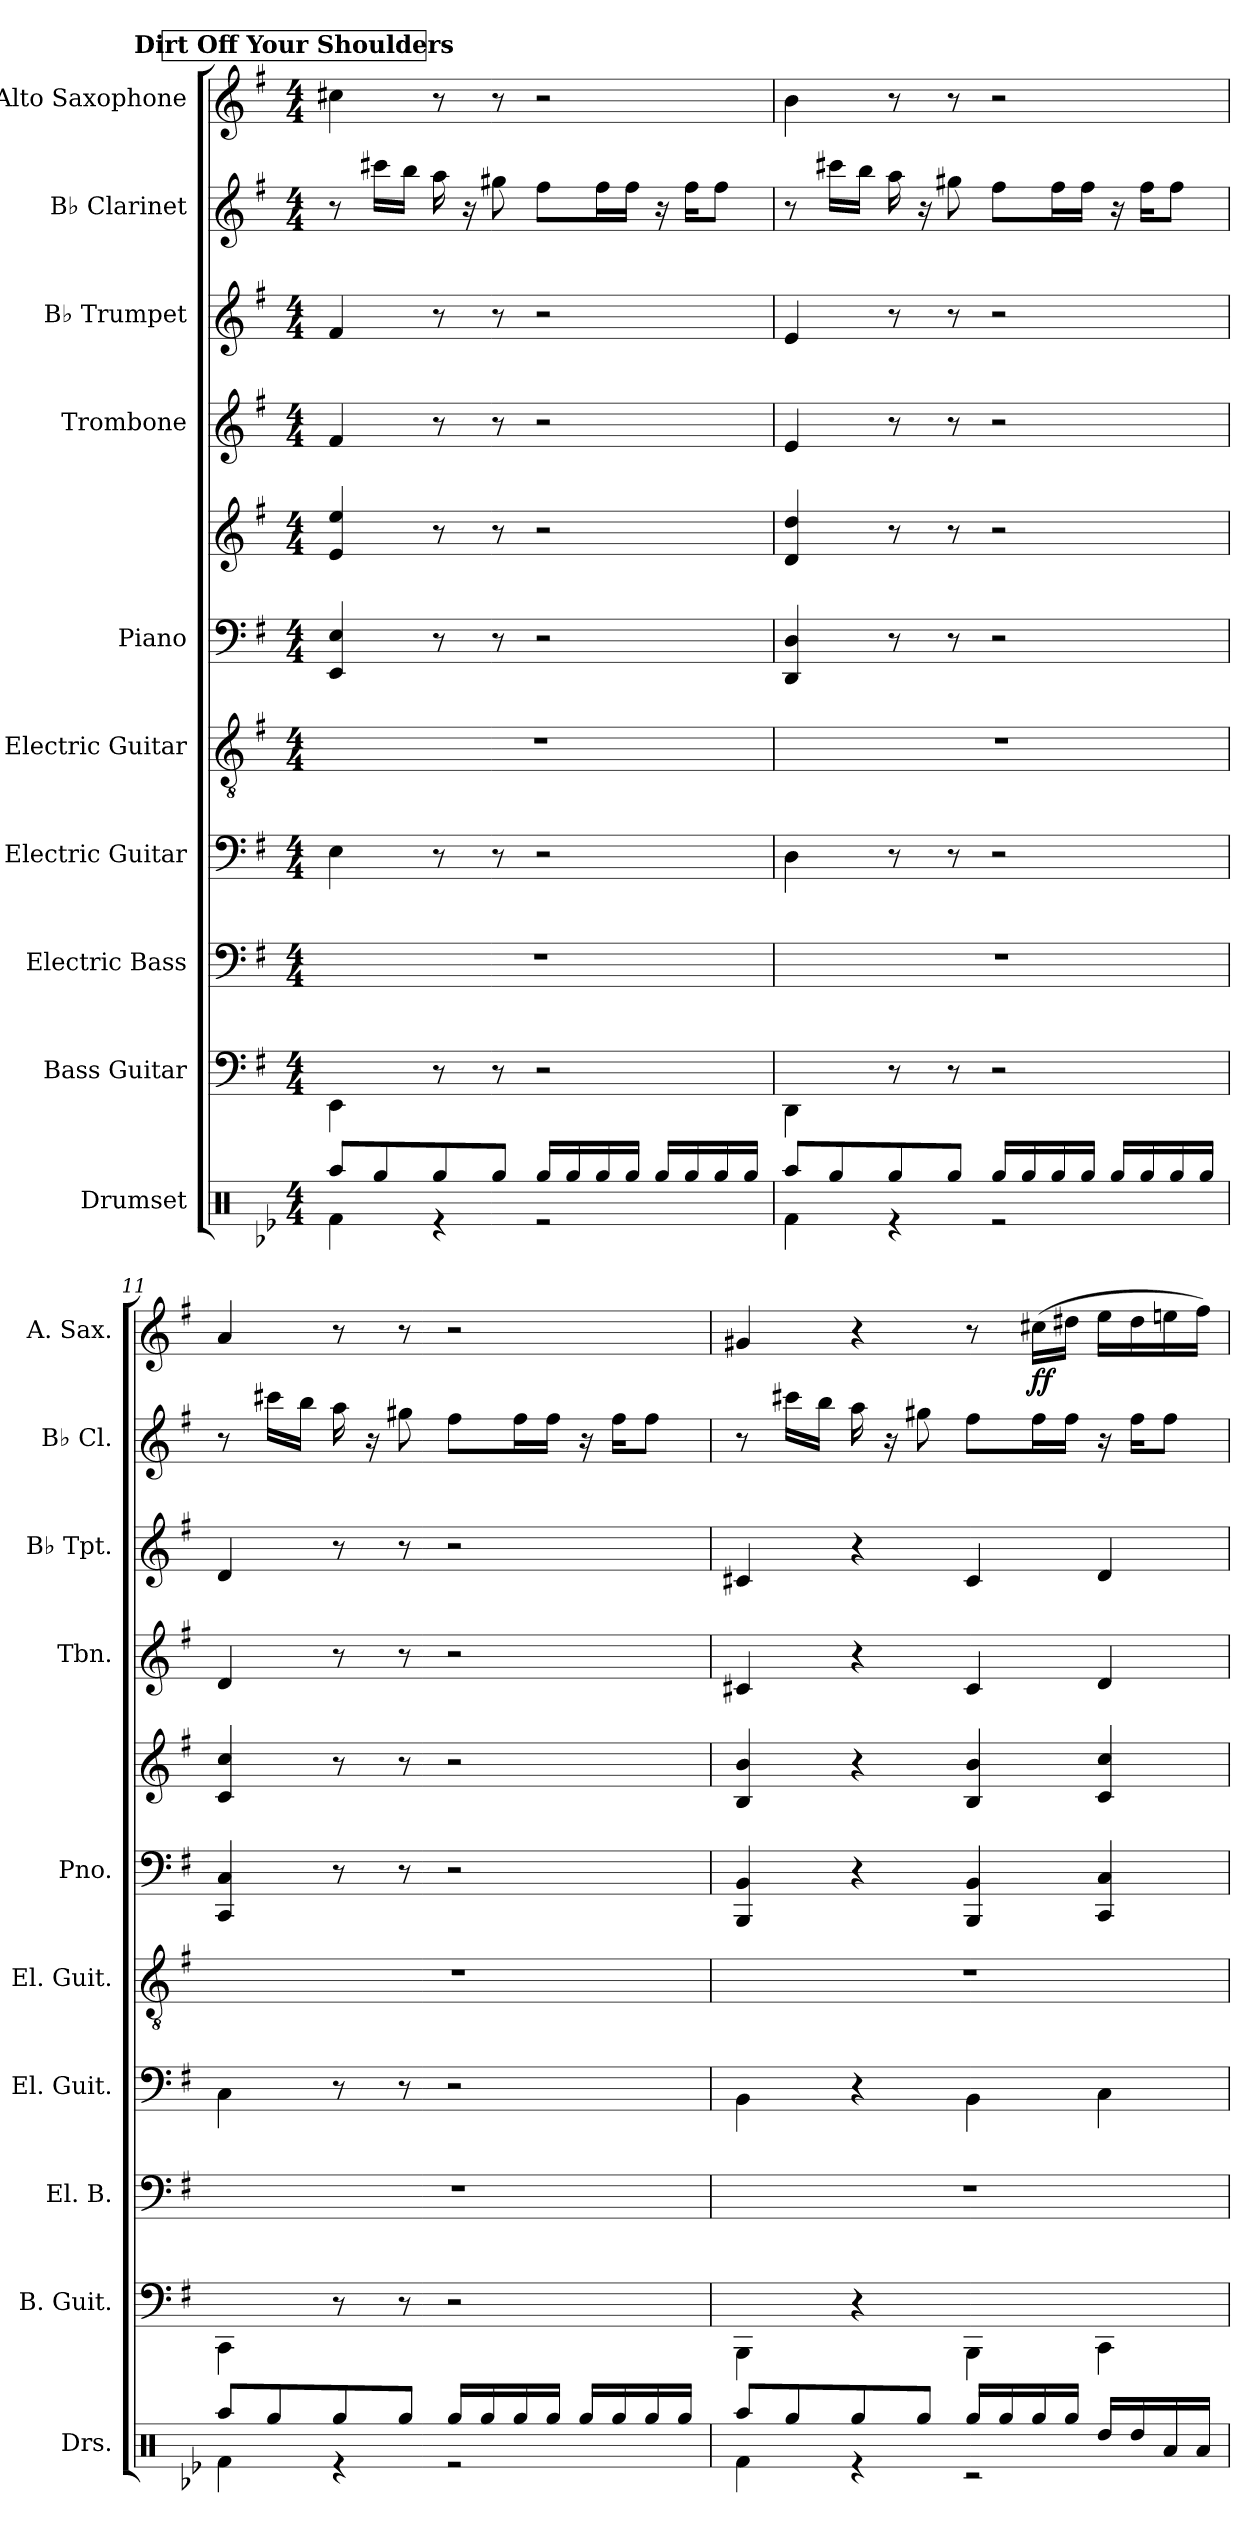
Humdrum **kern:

**kern	**kern	**kern	**kern	**kern	**kern	**kern	**kern	**kern	**kern	**kern	**dynam
*part10	*part9	*part8	*part7	*part6	*part5	*part5	*part4	*part3	*part2	*part1	*part1
*staff11	*staff10	*staff9	*staff8	*staff7	*staff6	*staff5	*staff4	*staff3	*staff2	*staff1	*staff1
*I"Drumset	*I"Bass Guitar	*I"Electric Bass	*I"Electric Guitar	*I"Electric Guitar	*I"Piano	*	*I"Trombone	*I"B♭ Trumpet	*I"B♭ Clarinet	*I"Alto Saxophone	*
*I'Drs.	*I'B. Guit.	*I'El. B.	*I'El. Guit.	*I'El. Guit.	*I'Pno.	*	*I'Tbn.	*I'B♭ Tpt.	*I'B♭ Cl.	*I'A. Sax.	*
!!LO:PB:g=z
*clefX	*	*clefF4	*	*clefGv2	*clefF4	*clefG2	*clefG2	*clefG2	*clefG2	*clefG2	*
*	*ITrd7c12	*ITrd7c12	*	*	*	*	*ITrd1c2	*ITrd1c2	*ITrd1c2	*ITrd5c9	*
*k[b-e-]	*k[f#]	*k[f#]	*k[f#]	*k[f#]	*k[f#]	*k[f#]	*k[b-]	*k[b-]	*k[b-]	*k[b-e-]	*
*M4/4	*M4/4	*M4/4	*M4/4	*M4/4	*M4/4	*M4/4	*M4/4	*M4/4	*M4/4	*M4/4	*
*MM80	*MM80	*MM80	*MM80	*MM80	*MM80	*MM80	*MM80	*MM80	*MM80	*MM80	*
!!LO:REH:place=s1:a:B:fs=14:t=Dirt Off Your Shoulders
=9	=9	=9	=9	=9	=9	=9	=9	=9	=9	=9	=9
*^	*	*	*	*	*	*	*	*	*	*	*
8Raa/L	4Rf\	4EEE\	1r	4E\	1r	4EE/ 4E/	4e/ 4ee/	4e/	4e/	8r	4en\	.
8Rgg/	.	.	.	.	.	.	.	.	.	16bbn\LL	.	.
.	.	.	.	.	.	.	.	.	.	16aa\JJ	.	.
8Rgg/	4r	8r	.	8r	.	8r	8r	8r	8r	16gg\	8r	.
.	.	.	.	.	.	.	.	.	.	16r	.	.
8Rgg/J	.	8r	.	8r	.	8r	8r	8r	8r	8ff#X\	8r	.
16Rgg/LL	2r	2r	.	2r	.	2r	2r	2r	2r	8ee\L	2r	.
16Rgg/	.	.	.	.	.	.	.	.	.	.	.	.
16Rgg/	.	.	.	.	.	.	.	.	.	16ee\L	.	.
16Rgg/JJ	.	.	.	.	.	.	.	.	.	16ee\JJ	.	.
16Rgg/LL	.	.	.	.	.	.	.	.	.	16r	.	.
16Rgg/	.	.	.	.	.	.	.	.	.	16ee\KL	.	.
16Rgg/	.	.	.	.	.	.	.	.	.	8ee\J	.	.
16Rgg/JJ	.	.	.	.	.	.	.	.	.	.	.	.
=10	=10	=10	=10	=10	=10	=10	=10	=10	=10	=10	=10	=10
8Raa/L	4Rf\	4DDD\	1r	4D\	1r	4DD/ 4D/	4d/ 4dd/	4d/	4d/	8r	4d\	.
8Rgg/	.	.	.	.	.	.	.	.	.	16bbn\LL	.	.
.	.	.	.	.	.	.	.	.	.	16aa\JJ	.	.
8Rgg/	4r	8r	.	8r	.	8r	8r	8r	8r	16gg\	8r	.
.	.	.	.	.	.	.	.	.	.	16r	.	.
8Rgg/J	.	8r	.	8r	.	8r	8r	8r	8r	8ff#X\	8r	.
16Rgg/LL	2r	2r	.	2r	.	2r	2r	2r	2r	8ee\L	2r	.
16Rgg/	.	.	.	.	.	.	.	.	.	.	.	.
16Rgg/	.	.	.	.	.	.	.	.	.	16ee\L	.	.
16Rgg/JJ	.	.	.	.	.	.	.	.	.	16ee\JJ	.	.
16Rgg/LL	.	.	.	.	.	.	.	.	.	16r	.	.
16Rgg/	.	.	.	.	.	.	.	.	.	16ee\KL	.	.
16Rgg/	.	.	.	.	.	.	.	.	.	8ee\J	.	.
16Rgg/JJ	.	.	.	.	.	.	.	.	.	.	.	.
!!LO:PB:g=z
=11	=11	=11	=11	=11	=11	=11	=11	=11	=11	=11	=11	=11
8Raa/L	4Rf\	4CCC\	1r	4C\	1r	4CC/ 4C/	4c/ 4cc/	4c/	4c/	8r	4c/	.
8Rgg/	.	.	.	.	.	.	.	.	.	16bbn\LL	.	.
.	.	.	.	.	.	.	.	.	.	16aa\JJ	.	.
8Rgg/	4r	8r	.	8r	.	8r	8r	8r	8r	16gg\	8r	.
.	.	.	.	.	.	.	.	.	.	16r	.	.
8Rgg/J	.	8r	.	8r	.	8r	8r	8r	8r	8ff#X\	8r	.
16Rgg/LL	2r	2r	.	2r	.	2r	2r	2r	2r	8ee\L	2r	.
16Rgg/	.	.	.	.	.	.	.	.	.	.	.	.
16Rgg/	.	.	.	.	.	.	.	.	.	16ee\L	.	.
16Rgg/JJ	.	.	.	.	.	.	.	.	.	16ee\JJ	.	.
16Rgg/LL	.	.	.	.	.	.	.	.	.	16r	.	.
16Rgg/	.	.	.	.	.	.	.	.	.	16ee\KL	.	.
16Rgg/	.	.	.	.	.	.	.	.	.	8ee\J	.	.
16Rgg/JJ	.	.	.	.	.	.	.	.	.	.	.	.
=12	=12	=12	=12	=12	=12	=12	=12	=12	=12	=12	=12	=12
8Raa/L	4Rf\	4BBBB\	1r	4BB\	1r	4BBB/ 4BB/	4B/ 4b/	4Bn/	4Bn/	8r	4Bn/	.
8Rgg/	.	.	.	.	.	.	.	.	.	16bbn\LL	.	.
.	.	.	.	.	.	.	.	.	.	16aa\JJ	.	.
8Rgg/	4r	4r	.	4r	.	4r	4r	4r	4r	16gg\	4r	.
.	.	.	.	.	.	.	.	.	.	16r	.	.
8Rgg/J	.	.	.	.	.	.	.	.	.	8ff#X\	.	.
16Rgg/LL	2r	4BBBB\	.	4BB\	.	4BBB/ 4BB/	4B/ 4b/	4B/	4B/	8ee\L	8r	.
16Rgg/	.	.	.	.	.	.	.	.	.	.	.	.
!	!	!	!	!	!	!	!	!	!	!	!	!LO:DY:b
16Rgg/	.	.	.	.	.	.	.	.	.	16ee\L	(>16en\LL	ff
16Rgg/JJ	.	.	.	.	.	.	.	.	.	16ee\JJ	16f#X\JJ	.
16Rdd/LL	.	4CCC\	.	4C\	.	4CC/ 4C/	4c/ 4cc/	4c/	4c/	16r	16g\LL	.
16Rdd/	.	.	.	.	.	.	.	.	.	16ee\KL	16f#\	.
16Ra/	.	.	.	.	.	.	.	.	.	8ee\J	16gn\	.
16Ra/JJ	.	.	.	.	.	.	.	.	.	.	16a\JJ)	.
*v	*v	*	*	*	*	*	*	*	*	*	*	*
=	=	=	=	=	=	=	=	=	=	=	=
*-	*-	*-	*-	*-	*-	*-	*-	*-	*-	*-	*-
